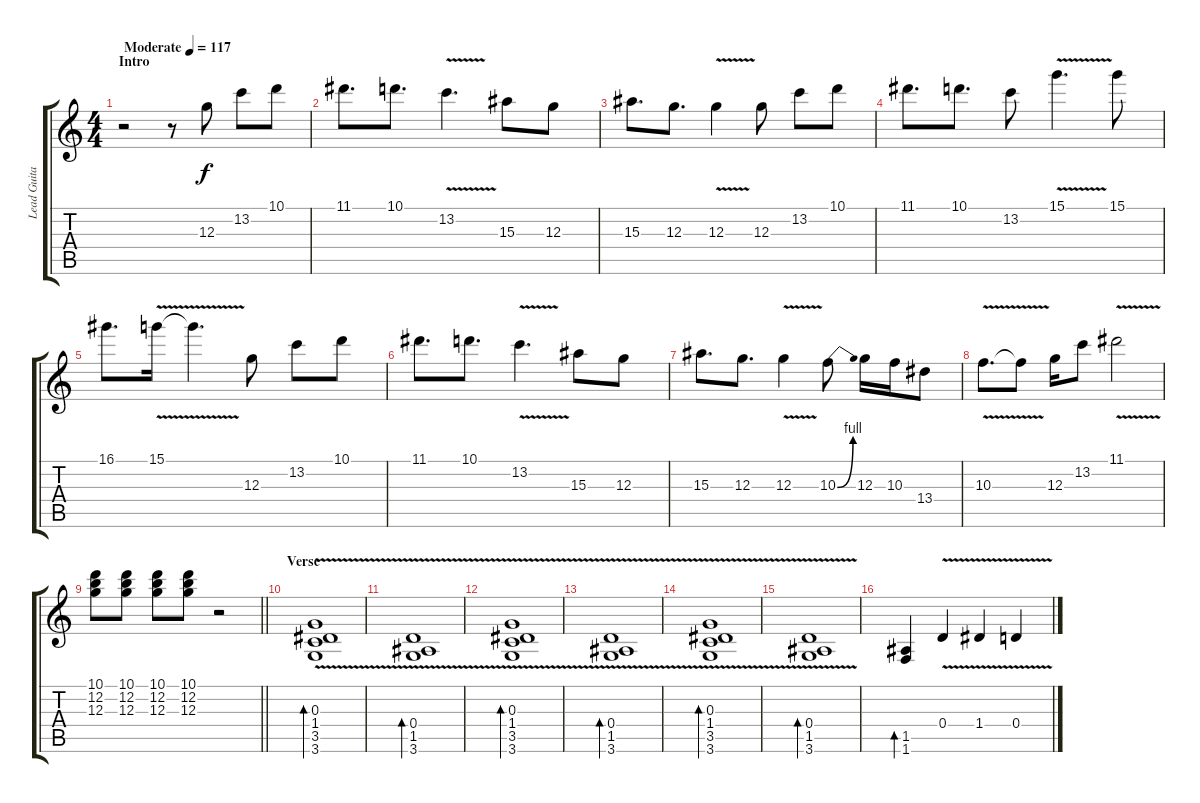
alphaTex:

\track ("Lead Guitar (Clean)" "Lead Guita") {instrument electricguitarclean}
\staff {score tabs}
\tuning (E4 B3 G3 D3 A2 E2) {hide}
\ts (4 4)
\section ("" "Intro")
\tempo (117 "Moderate")
\clef g2
\ks c
r.2{dy f instrument electricguitarclean} r.8 12.3.8 13.2.8 10.1.8 |
11.1.8{d} 10.1.8{d} 13.2{v}.4{d} 15.3.8 12.3.8 |
15.3.8{d} 12.3.8{d} 12.3{v}.4 12.3.8 13.2.8 10.1.8 |
11.1.8{d} 10.1.8{d} 13.2.8 15.1{v}.4{d} 15.1.8 |
16.1.8{d} 15.1{v}.16 15.1{v t}.4{d} 12.3.8 13.2.8 10.1.8 |
11.1.8{d} 10.1.8{d} 13.2{v}.4{d} 15.3.8 12.3.8 |
15.3.8{d} 12.3.8{d} 12.3{v}.4 10.3{be (bend 0 0 60 4)}.8 12.3.16 10.3.16 13.4.8 |
10.3{v}.8{d} 10.3{v t}.8 12.3.16 13.2.8 11.1{v}.2 |
\barLineRight lightlight
(10.1 12.2 12.3).8 (10.1 12.2 12.3).8 (10.1 12.2 12.3).8 (10.1 12.2 12.3).8 r.2 |
\section ("" "Verse")
(0.3{v} 1.4 3.5 3.6).1{bd 480} |
(0.4{v} 1.5 3.6).1{bd 480} |
(0.3{v} 1.4 3.5 3.6).1{bd 480} |
(0.4{v} 1.5 3.6).1{bd 480} |
(0.3{v} 1.4 3.5 3.6).1{bd 480} |
(0.4{v} 1.5 3.6).1{bd 480} |
(1.5 1.6).4{bd 480} 0.4{v}.4 1.4{v}.4 0.4{v}.4
